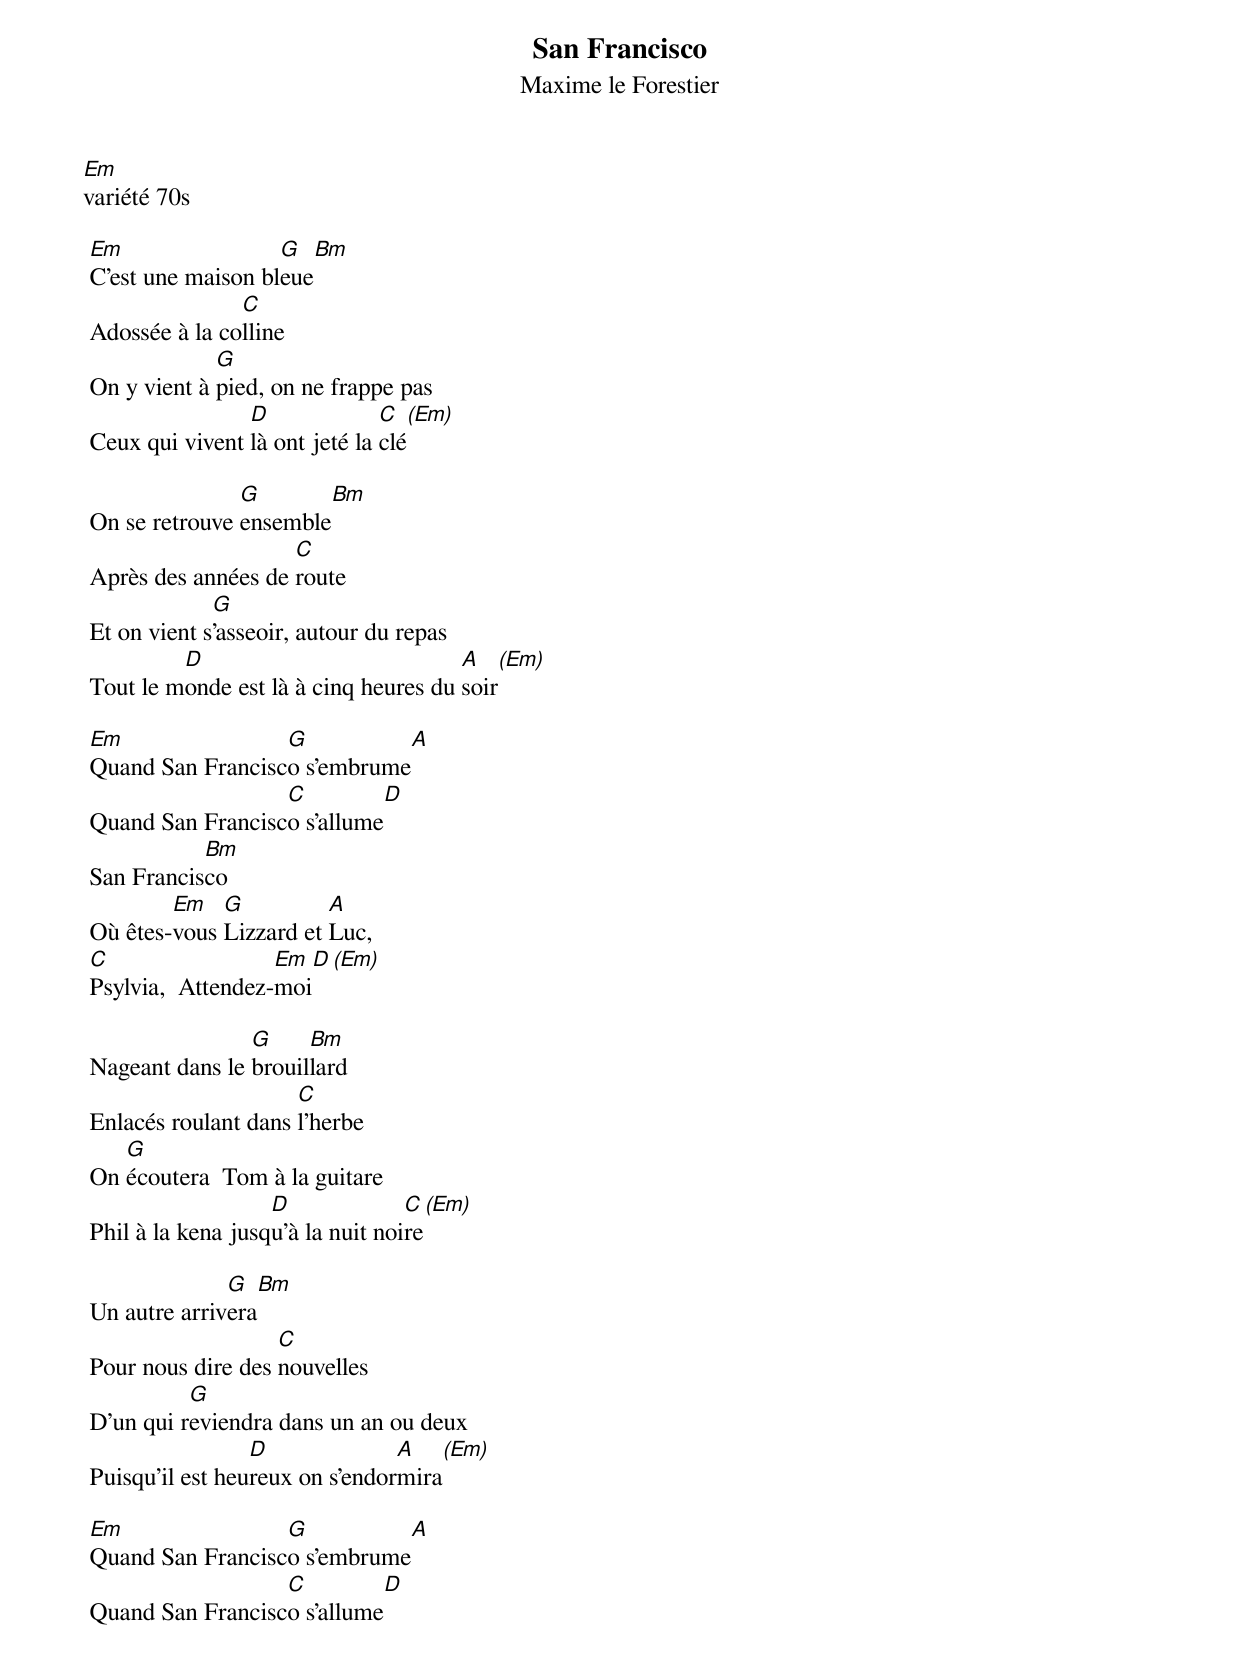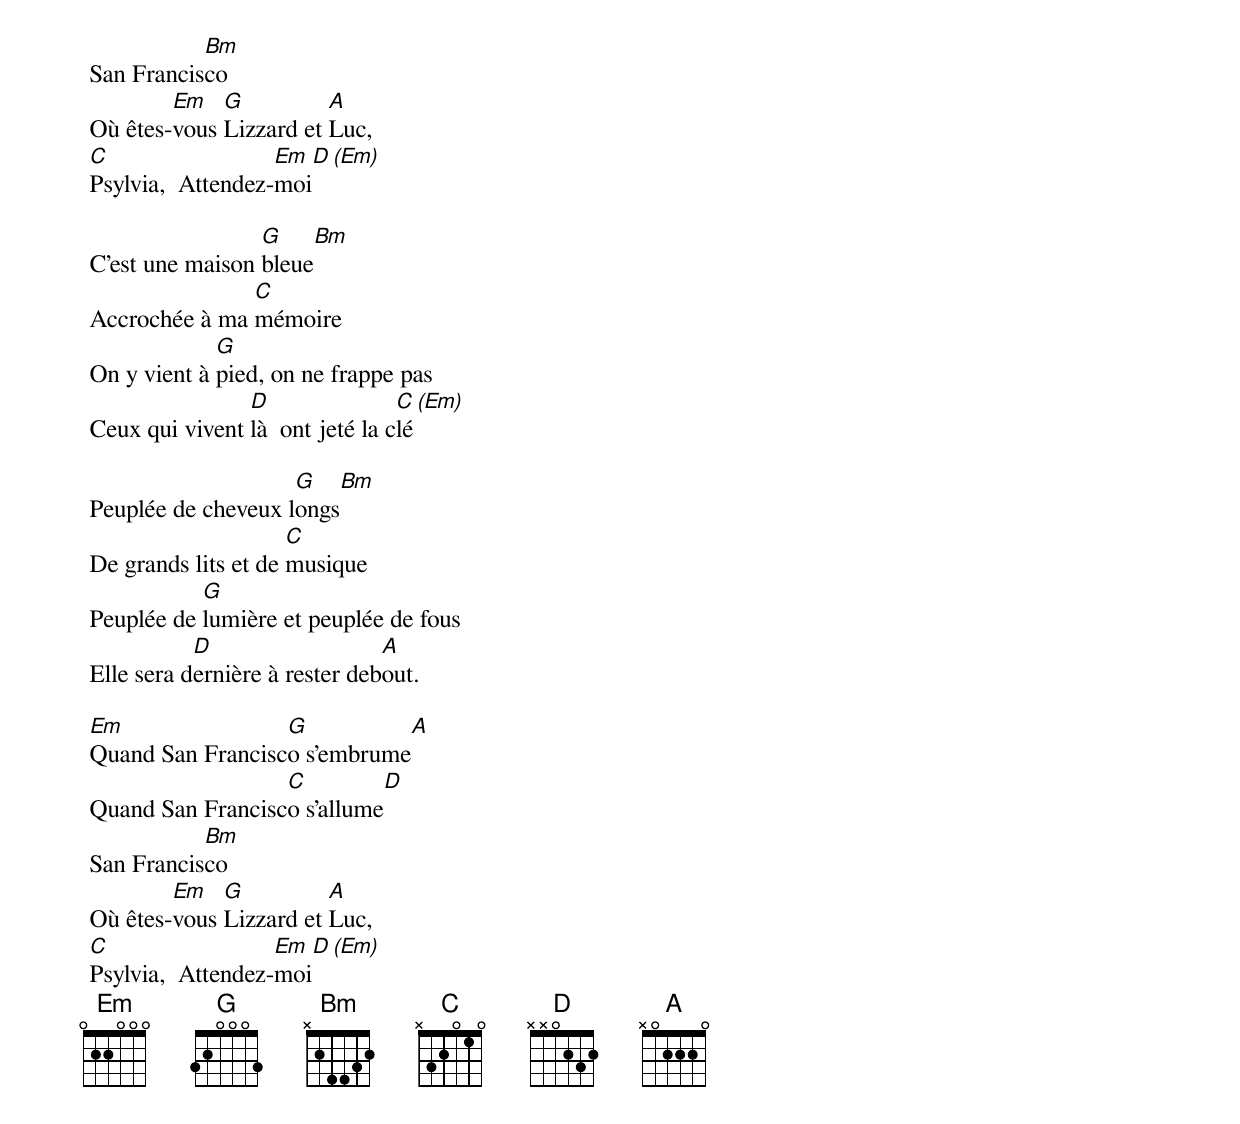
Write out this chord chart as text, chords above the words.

San Francisco
Maxime le Forestier
Em
variété 70s

 Em                 G     Bm
 C'est une maison bleue
                C
 Adossée à la colline
              G
 On y vient à pied, on ne frappe pas
                 D              C    (Em)
 Ceux qui vivent là ont jeté la clé

                G        Bm
 On se retrouve ensemble
                     C
 Après des années de route
              G
 Et on vient s'asseoir, autour du repas
          D                            A    (Em)
 Tout le monde est là à cinq heures du soir

 Em                G           A
 Quand San Francisco s'embrume
                   C           D
 Quand San Francisco s'allume
            Bm
 San Francisco
         Em   G          A
 Où êtes-vous Lizzard et Luc,
 C                  Em     D    (Em)
 Psylvia,  Attendez-moi

                 G     Bm
 Nageant dans le brouillard
                      C
 Enlacés roulant dans l'herbe
    G
 On écoutera  Tom à la guitare
                    D              C    (Em)
 Phil à la kena jusqu'à la nuit noire

               G     Bm
 Un autre arrivera
                    C
 Pour nous dire des nouvelles
           G
 D'un qui reviendra dans un an ou deux
                  D              A    (Em)
 Puisqu'il est heureux on s'endormira

 Em                G           A
 Quand San Francisco s'embrume
                   C           D
 Quand San Francisco s'allume
            Bm
 San Francisco
         Em   G          A
 Où êtes-vous Lizzard et Luc,
 C                  Em     D    (Em)
 Psylvia,  Attendez-moi

                  G     Bm
 C'est une maison bleue
                C
 Accrochée à ma mémoire
              G
 On y vient à pied, on ne frappe pas
                 D                C      (Em)
 Ceux qui vivent là  ont jeté la clé

                     G     Bm
 Peuplée de cheveux longs
                      C
 De grands lits et de musique
            G
 Peuplée de lumière et peuplée de fous
            D                   A
 Elle sera dernière à rester debout.

 Em                G           A
 Quand San Francisco s'embrume
                   C           D
 Quand San Francisco s'allume
            Bm
 San Francisco
         Em   G          A
 Où êtes-vous Lizzard et Luc,
 C                  Em     D    (Em)
 Psylvia,  Attendez-moi
